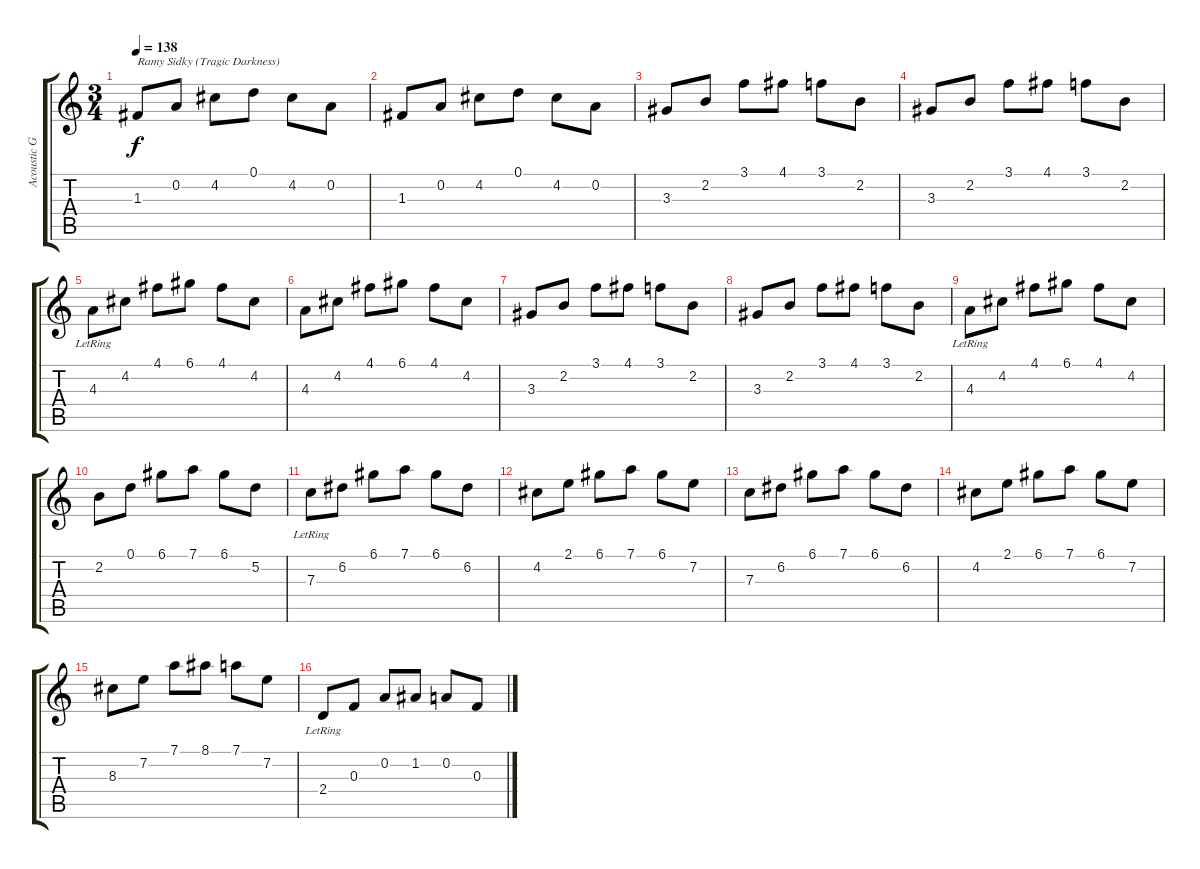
\track ("Acoustic Guitar" "Acoustic G") {instrument acousticguitarsteel}
\staff {score tabs}
\tuning (D4 A3 F3 C3 G2 D2) {hide}
\ts (3 4)
\tempo 138
\clef g2
\ks c
1.3.8{txt "Ramy Sidky (Tragic Darkness)" dy f instrument acousticguitarsteel} 0.2.8 4.2.8 0.1.8 4.2.8 0.2.8 |
1.3.8 0.2.8 4.2.8{txt ""} 0.1.8 4.2.8 0.2.8 |
3.3.8 2.2.8 3.1.8 4.1.8 3.1.8 2.2.8 |
3.3.8 2.2.8 3.1.8 4.1.8 3.1.8 2.2.8 |
4.3{lr}.8 4.2.8 4.1.8 6.1.8 4.1.8 4.2.8 |
4.3.8 4.2.8 4.1.8 6.1.8 4.1.8 4.2.8 |
3.3.8 2.2.8 3.1.8 4.1.8 3.1.8 2.2.8 |
3.3.8 2.2.8 3.1.8 4.1.8 3.1.8 2.2.8 |
4.3{lr}.8 4.2.8 4.1.8 6.1.8 4.1.8 4.2.8 |
2.2.8 0.1.8 6.1.8 7.1.8 6.1.8 5.2.8 |
7.3{lr}.8 6.2.8 6.1.8 7.1.8 6.1.8 6.2.8 |
4.2.8 2.1.8 6.1.8 7.1.8 6.1.8 7.2.8 |
7.3.8 6.2.8 6.1.8 7.1.8 6.1.8 6.2.8 |
4.2.8 2.1.8 6.1.8 7.1.8 6.1.8 7.2.8 |
8.3.8 7.2.8 7.1.8 8.1.8 7.1.8 7.2.8 |
2.4{lr}.8 0.3.8 0.2.8 1.2.8 0.2.8 0.3.8
